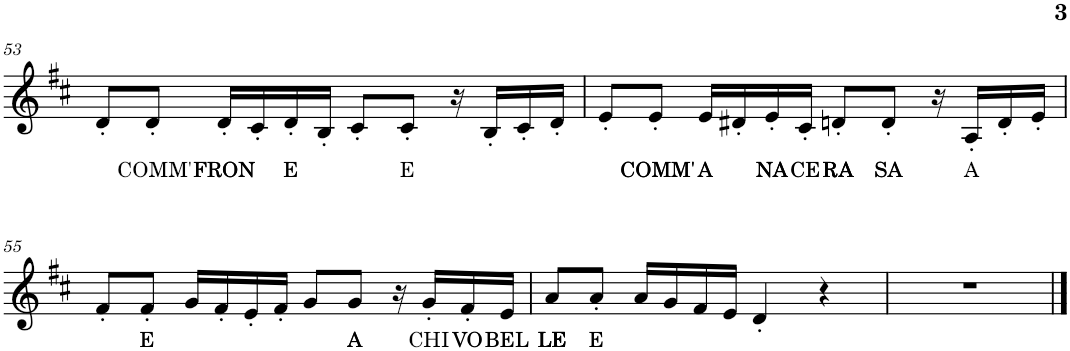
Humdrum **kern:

**kern	**text
*part1	*part1
*staff1	*staff1
*I"Piano	*
!!LO:PB:g=z
*clefG2	*
*k[f#c#]	*
*M4/4	*
=53	=53
8d'/L	.
!	!LO:LY:b
8d'/J	COMM'
!	!LO:LY:b
16d'/LL	FRON
16c#'/	.
!	!LO:LY:b
16d'/	E
16B'/JJ	.
8c#'/L	.
!	!LO:LY:b
8c#'/J	E
16r	.
16B'/LL	.
16c#'/	.
16d'/JJ	.
=54	=54
8e'/L	.
!	!LO:LY:b
8e'/J	COMM'
!	!LO:LY:b
16e/LL	A
16d#X'/	.
!	!LO:LY:b
16e'/	NA
!	!LO:LY:b
16c#'/JJ	CE
!	!LO:LY:b
8dn'/L	RA
!	!LO:LY:b
8d'/J	SA
16r	.
!	!LO:LY:b
16A'/LL	A
16d'/	.
16e'/JJ	.
!!LO:LB:g=z
=55	=55
8f#'/L	.
!	!LO:LY:b
8f#'/J	E
16g/LL	.
16f#'/	.
16e'/	.
16f#'/JJ	.
8g/L	.
!	!LO:LY:b
8g/J	A
16r	.
!	!LO:LY:b
16g'/LL	CHI
!	!LO:LY:b
16f#'/	VO
!	!LO:LY:b
16e/JJ	BEL
=56	=56
!	!LO:LY:b
8a/L	LE
!	!LO:LY:b
8a'/J	E
16a/LL	.
16g/	.
16f#/	.
16e/JJ	.
4d'/	.
4r	.
=57	=57
1r	.
==	==
*-	*-
